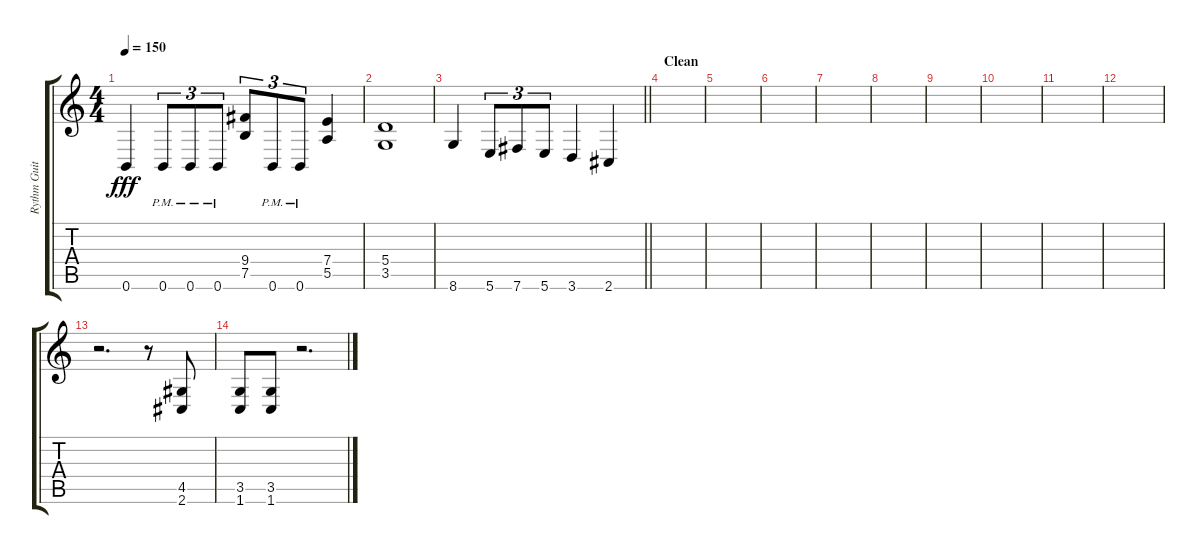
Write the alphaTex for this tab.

\track ("Rythm Guitar 2" "Rythm Guit") {instrument distortionguitar}
\staff {score tabs}
\tuning (B3 Gb3 D3 A2 E2 B1) {hide}
\ts (4 4)
\tempo 150
\clef g2
\ks c
0.6.4{dy fff} 0.6{pm}.8{tu (3 2)} 0.6{pm}.8{tu (3 2)} 0.6{pm}.8{tu (3 2)} (9.4 7.5).8{tu (3 2)} 0.6{pm}.8{tu (3 2)} 0.6{pm}.8{tu (3 2)} (7.4 5.5).4 |
(5.4 3.5).1 |
\barLineRight lightlight
8.6.4 5.6.8{tu (3 2)} 7.6.8{tu (3 2)} 5.6.8{tu (3 2)} 3.6.4 2.6.4 |
\section ("" "Clean")
|
|
|
|
|
|
|
|
|
r.2{d} r.8 (4.5 2.6).8 |
(3.5 1.6).8 (3.5 1.6).8 r.2{d}
